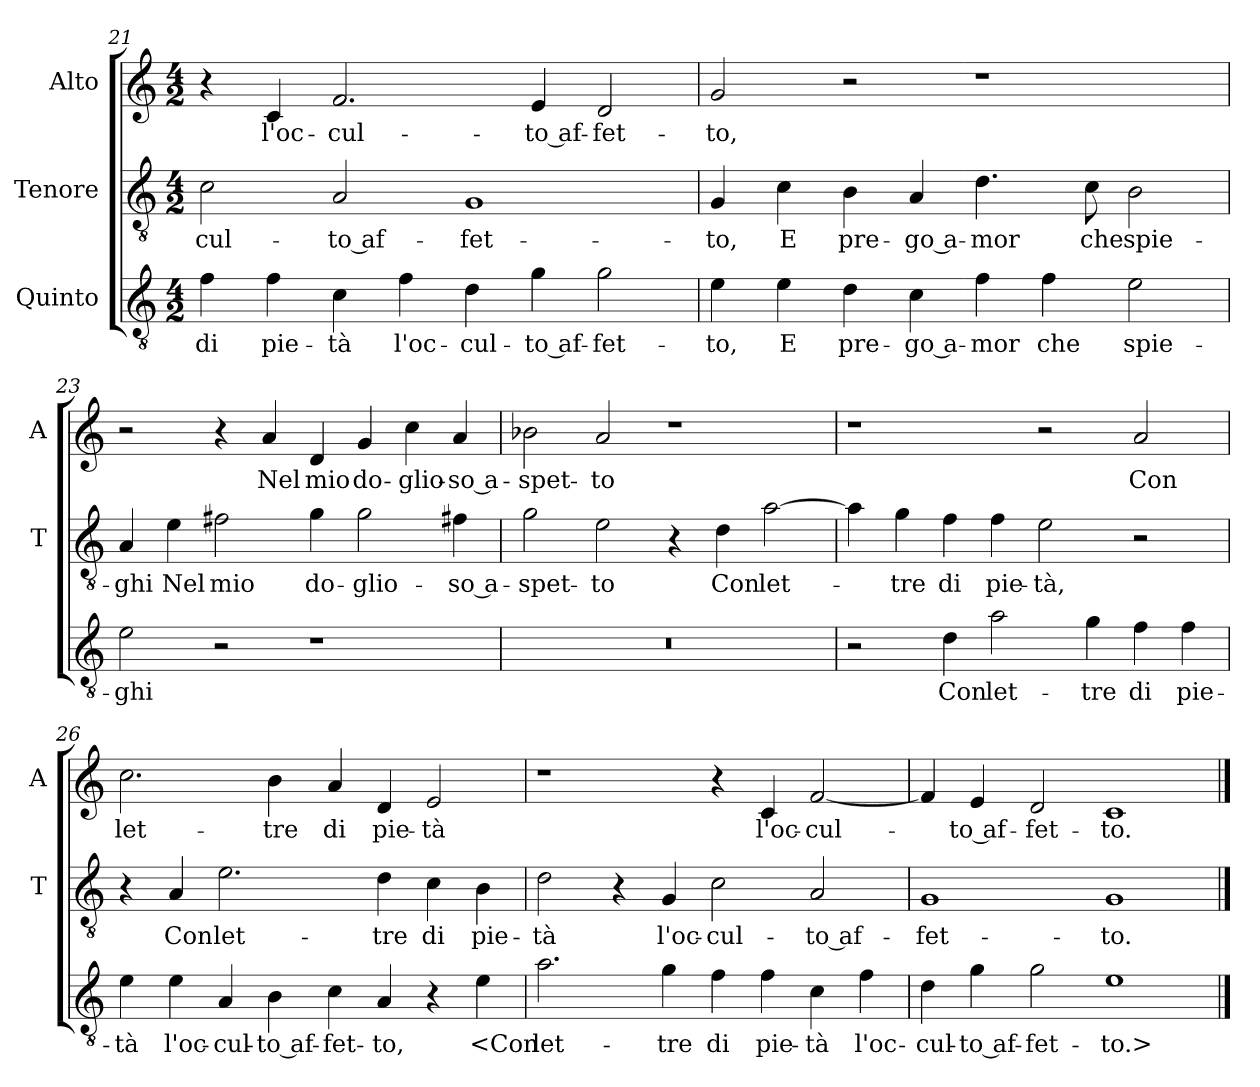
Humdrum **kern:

**kern	**text	**kern	**text	**kern	**text
*part3	*part3	*part2	*part2	*part1	*part1
*staff3	*staff3	*staff2	*staff2	*staff1	*staff1
*I"Quinto	*	*I"Tenore	*	*I"Alto	*
*	*	*I'T	*	*I'A	*
*clefGv2	*	*clefGv2	*	*clefG2	*
*k[]	*	*k[]	*	*k[]	*
*C:	*	*C:	*	*C:	*
*M4/2	*	*M4/2	*	*M4/2	*
=21	=21	=21	=21	=21	=21
4f	di	2c	-cul-	4r	.
4f	pie-	.	.	4c	l'oc-
4c	-tà	2A	-to af-	2.f	-cul-
4f	l'oc-	.	.	.	.
4d	-cul-	1G	-fet-	.	.
4g	-to af-	.	.	4e	-to af-
2g	-fet-	.	.	2d	-fet-
=22	=22	=22	=22	=22	=22
4e	-to,	4G	-to,	2g	-to,
4e	E	4c	E	.	.
4d	pre-	4B	pre-	2r	.
4c	-go a-	4A	-go a-	.	.
4f	-mor	4.d	-mor	1r	.
4f	che	.	.	.	.
.	.	8c	che	.	.
2e	spie-	2B	spie-	.	.
=23	=23	=23	=23	=23	=23
2e	-ghi	4A	-ghi	2r	.
.	.	4e	Nel	.	.
2r	.	2f#X	mio	4r	.
.	.	.	.	4a	Nel
1r	.	4g	do-	4d	mio
.	.	2g	-glio-	4g	do-
.	.	.	.	4cc	-glio-
.	.	4f#X	-so a-	4a	-so a-
=24	=24	=24	=24	=24	=24
0r	.	2g	-spet-	2b-X	-spet-
.	.	2e	-to	2a	-to
.	.	4r	.	1r	.
.	.	4d	Con	.	.
.	.	[2a	let-	.	.
=25	=25	=25	=25	=25	=25
2r	.	4a]	.	1r	.
.	.	4g	-tre	.	.
4d	Con	4f	di	.	.
2a	let-	4f	pie-	.	.
.	.	2e	-tà,	2r	.
4g	-tre	.	.	.	.
4f	di	2r	.	2a	Con
4f	pie-	.	.	.	.
=26	=26	=26	=26	=26	=26
4e	-tà	4r	.	2.cc	let-
4e	l'oc-	4A	Con	.	.
4A	-cul-	2.e	let-	.	.
4B	-to af-	.	.	4b	-tre
4c	-fet-	.	.	4a	di
4A	-to,	4d	-tre	4d	pie-
4r	.	4c	di	2e	-tà
4e	<Con	4B	pie-	.	.
=27	=27	=27	=27	=27	=27
2.a	let-	2d	-tà	1r	.
.	.	4r	.	.	.
4g	-tre	4G	l'oc-	.	.
4f	di	2c	-cul-	4r	.
4f	pie-	.	.	4c	l'oc-
4c	-tà	2A	-to af-	[2f	-cul-
4f	l'oc-	.	.	.	.
=28	=28	=28	=28	=28	=28
4d	-cul-	1G	-fet-	4f]	.
4g	-to af-	.	.	4e	-to af-
2g	-fet-	.	.	2d	-fet-
1e	-to.>	1G	-to.	1c	-to.
==	==	==	==	==	==
*-	*-	*-	*-	*-	*-
